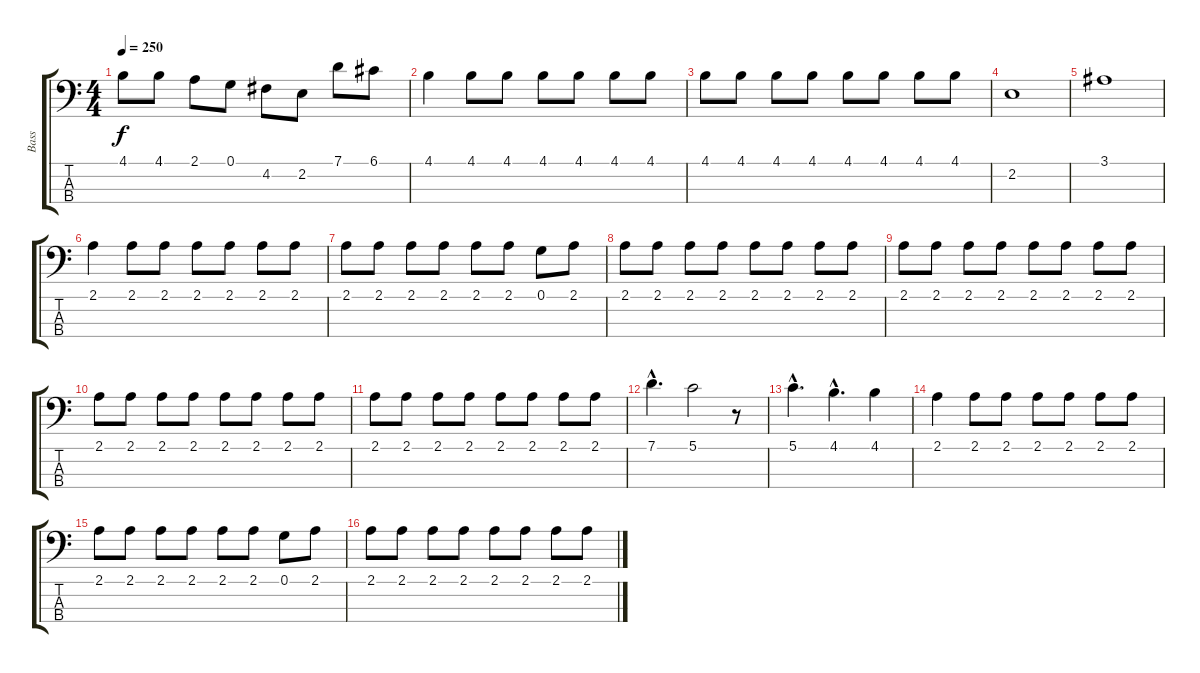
\track ("Bass" "Bass") {instrument electricbasspick}
\staff {score tabs}
\tuning (G2 D2 A1 E1) {hide}
\ts (4 4)
\tempo 250
\clef f4
\ks c
4.1.8{dy f} 4.1.8 2.1.8 0.1.8 4.2.8 2.2.8 7.1.8 6.1.8 |
4.1.4 4.1.8 4.1.8 4.1.8 4.1.8 4.1.8 4.1.8 |
4.1.8 4.1.8 4.1.8 4.1.8 4.1.8 4.1.8 4.1.8 4.1.8 |
2.2.1 |
3.1.1 |
2.1.4 2.1.8 2.1.8 2.1.8 2.1.8 2.1.8 2.1.8 |
2.1.8 2.1.8 2.1.8 2.1.8 2.1.8 2.1.8 0.1.8 2.1.8 |
2.1.8 2.1.8 2.1.8 2.1.8 2.1.8 2.1.8 2.1.8 2.1.8 |
2.1.8 2.1.8 2.1.8 2.1.8 2.1.8 2.1.8 2.1.8 2.1.8 |
2.1.8 2.1.8 2.1.8 2.1.8 2.1.8 2.1.8 2.1.8 2.1.8 |
2.1.8 2.1.8 2.1.8 2.1.8 2.1.8 2.1.8 2.1.8 2.1.8 |
7.1{hac}.4{d} 5.1.2 r.8 |
5.1{hac}.4{d} 4.1{hac}.4{d} 4.1.4 |
2.1.4 2.1.8 2.1.8 2.1.8 2.1.8 2.1.8 2.1.8 |
2.1.8 2.1.8 2.1.8 2.1.8 2.1.8 2.1.8 0.1.8 2.1.8 |
2.1.8 2.1.8 2.1.8 2.1.8 2.1.8 2.1.8 2.1.8 2.1.8
